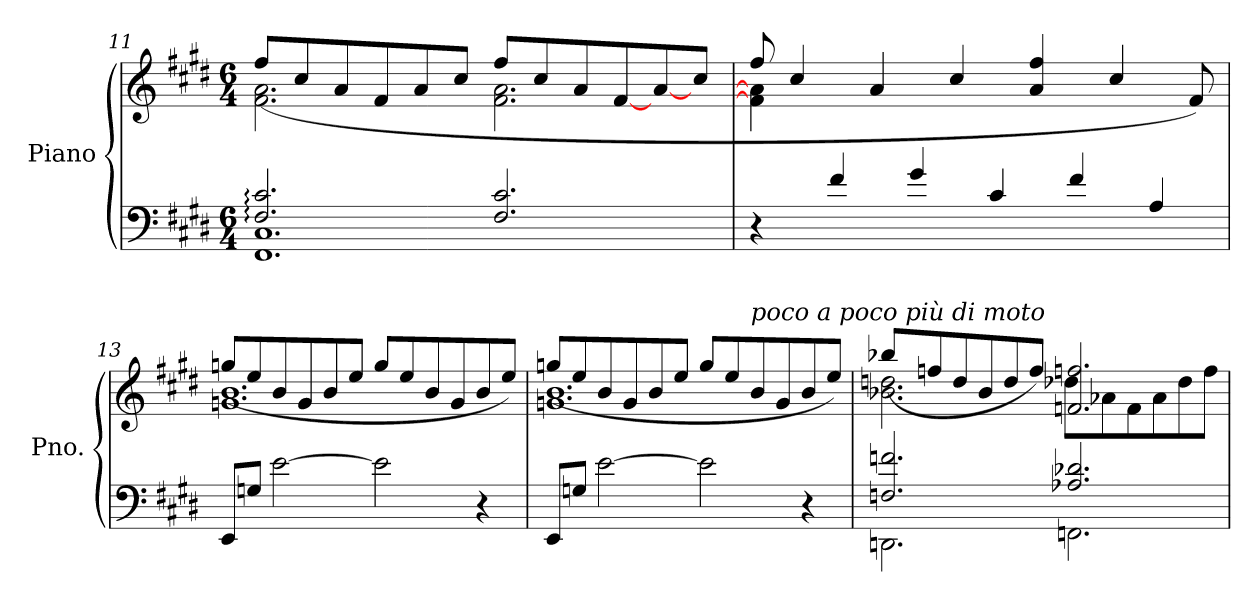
**kern	**kern
*part1	*part1
*staff2	*staff1
*I"Piano	*
*I'Pno.	*
!!LO:LB:g=z
*clefF4	*clefG2
*k[f#c#g#d#]	*k[f#c#g#d#]
*M6/4	*M6/4
=11	=11
*^	*^
1.FF# 1.C#	2.F#/: 2.c#/:	2.f#\ 2.a\	(>8ff#/L
.	.	.	8cc#/
.	.	.	8a/
.	.	.	8f#/
.	.	.	8a/
.	.	.	8cc#/J
.	2.F#/ 2.c#/	2.f#\ 2.a\	8ff#/L
.	.	.	8cc#/
.	.	.	8a/
.	.	.	[8f#/
.	.	.	[8a/
.	.	.	8cc#/J
*v	*v	*	*
=12	=12	=12
4r	4f#\] 4a\]	8ff#/
.	.	4cc#/
4f#/	4ryy	.
.	.	4a/
4g#/	1ryy	.
.	.	4cc#/
4c#/	.	.
.	.	4a/ 4ff#/
4f#/	.	.
.	.	4cc#/
4A/	.	.
.	.	8f#/)
=13	=13	=13
8EE/L	1.gn 1.b	(>8ggn/L
8Gn/J	.	8ee/
[2e\	.	8b/
.	.	8g/
.	.	8b/
.	.	8ee/J
2e\]	.	8gg/L
.	.	8ee/
.	.	8b/
.	.	8g/
4r	.	8b/
.	.	8ee/J)
!!LO:LB:g=z	!!
=14	=14	=14
8EE/L	1.gn 1.b	(>8ggn/L
8Gn/J	.	8ee/
[2e\	.	8b/
.	.	8g/
.	.	8b/
.	.	8ee/J
2e\]	.	8gg/L
.	.	8ee/
!	!	!LO:TX:a:i:t=poco a poco più di moto
.	.	8b/
.	.	8g/
4r	.	8b/
.	.	8ee/J)
=15	=15	=15
*^	*	*
2.DDn:\	2.Fn/ 2.fn/	2.b-X\ 2.ddn\	(>8bb-X/L
.	.	.	8ffn/
.	.	.	8dd/
.	.	.	8b-/
.	.	.	8dd/
.	.	.	8ff/J)
2.FFn:\	2.A-X/ 2.d-X/	2.fn/ 2.ffn/	8dd-X\L
.	.	.	8a-X\
.	.	.	8f\
.	.	.	8a-\
.	.	.	8dd-\
.	.	.	8ff\J
*v	*v	*	*
*	*v	*v
=	=
*-	*-
